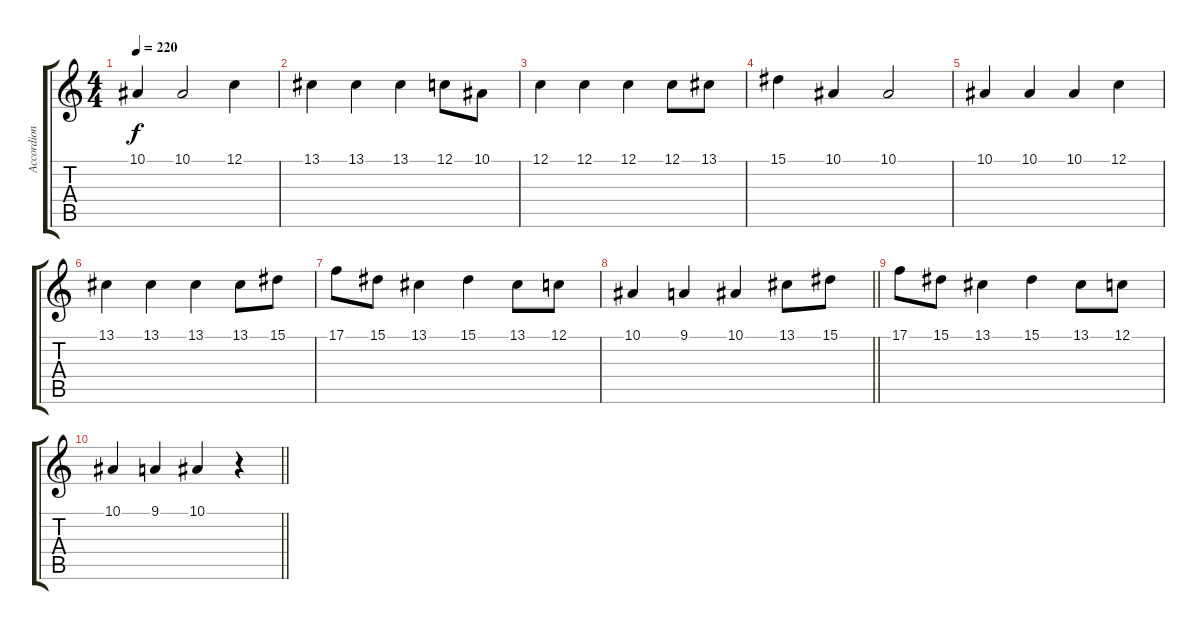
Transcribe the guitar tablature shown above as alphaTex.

\track ("Accordion RH" "Accordion ") {instrument accordion}
\staff {score tabs}
\tuning (C4 G3 Eb3 Bb2 F2 C2) {hide}
\ts (4 4)
\tempo 220
\clef g2
\ks c
10.1.4{dy f} 10.1.2 12.1.4 |
13.1.4 13.1.4 13.1.4 12.1.8 10.1.8 |
12.1.4 12.1.4 12.1.4 12.1.8 13.1.8 |
15.1.4 10.1.4 10.1.2 |
10.1.4 10.1.4 10.1.4 12.1.4 |
13.1.4 13.1.4 13.1.4 13.1.8 15.1.8 |
17.1.8 15.1.8 13.1.4 15.1.4 13.1.8 12.1.8 |
\barLineRight lightlight
10.1.4 9.1.4 10.1.4 13.1.8 15.1.8 |
17.1.8 15.1.8 13.1.4 15.1.4 13.1.8 12.1.8 |
\barLineRight lightlight
10.1.4 9.1.4 10.1.4 r.4
